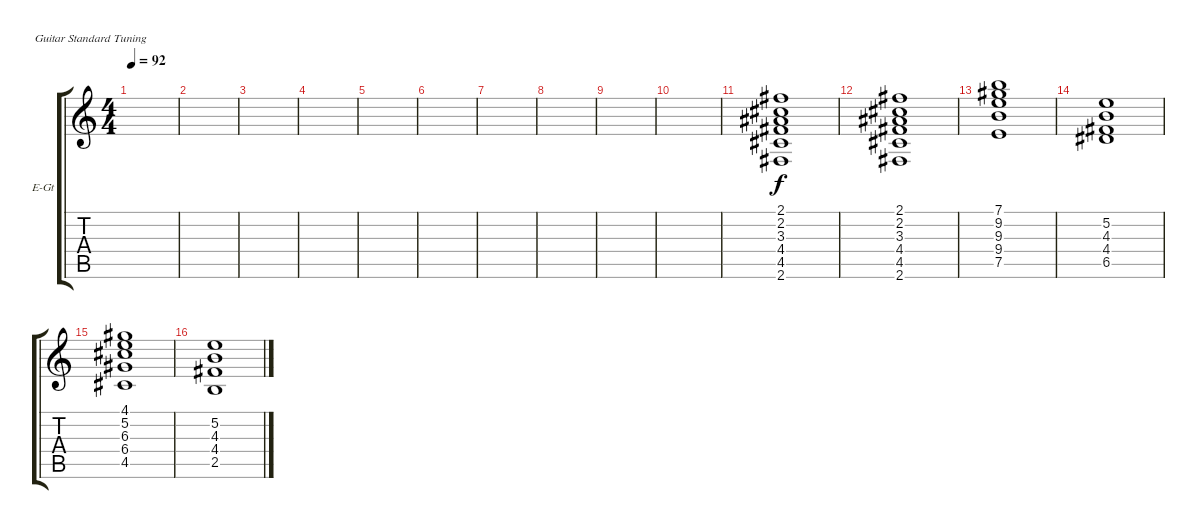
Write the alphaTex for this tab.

\defaultSystemsLayout 4
\bracketExtendMode groupsimilarinstruments
\firstSystemTrackNameOrientation horizontal
\otherSystemsTrackNameOrientation horizontal
\track ("Electric Guitar" "E-Gt") {instrument overdrivenguitar}
\staff {score tabs}
\tuning (E4 B3 G3 D3 A2 E2)
\ts (4 4)
\tempo 92
\clef g2
\ks c
|
|
|
|
|
|
|
|
|
|
(2.6 4.5 4.4 3.3 2.1 2.2).1 |
(2.6 4.5 4.4 3.3 2.1 2.2).1 |
(7.5 9.4 9.3 9.2 7.1).1 |
(6.5 4.4 4.3 5.2).1 |
(4.5 6.4 6.3 5.2 4.1).1 |
(2.5 4.4 4.3 5.2).1
